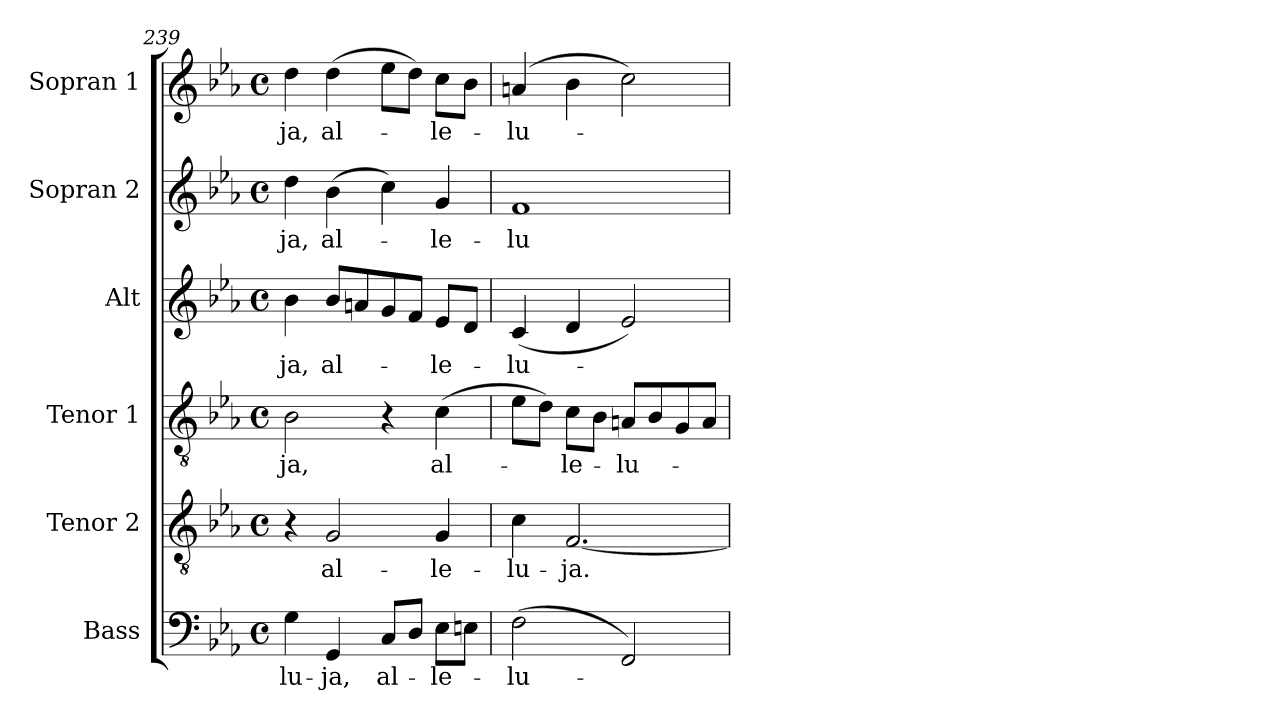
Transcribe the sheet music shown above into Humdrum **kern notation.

**kern	**text	**kern	**text	**kern	**text	**kern	**text	**kern	**text	**kern	**text
*part6	*part6	*part5	*part5	*part4	*part4	*part3	*part3	*part2	*part2	*part1	*part1
*staff6	*staff6	*staff5	*staff5	*staff4	*staff4	*staff3	*staff3	*staff2	*staff2	*staff1	*staff1
*I"Bass	*	*I"Tenor 2	*	*I"Tenor 1	*	*I"Alt	*	*I"Sopran 2	*	*I"Sopran 1	*
*I'B.	*	*I'T. 2	*	*I'T. 1	*	*I'A.	*	*I'S. 2	*	*I'S. 1	*
*clefF4	*	*clefGv2	*	*clefGv2	*	*clefG2	*	*clefG2	*	*clefG2	*
*k[b-e-a-]	*	*k[b-e-a-]	*	*k[b-e-a-]	*	*k[b-e-a-]	*	*k[b-e-a-]	*	*k[b-e-a-]	*
*E-:	*	*E-:	*	*E-:	*	*E-:	*	*E-:	*	*E-:	*
*M4/4	*	*M4/4	*	*M4/4	*	*M4/4	*	*M4/4	*	*M4/4	*
*met(c)	*	*met(c)	*	*met(c)	*	*met(c)	*	*met(c)	*	*met(c)	*
=239	=239	=239	=239	=239	=239	=239	=239	=239	=239	=239	=239
!	!LO:LY:b	!	!	!	!LO:LY:b	!	!LO:LY:b	!	!LO:LY:b	!	!LO:LY:b
4G\	-lu-	4r	.	2B-\	-ja,	4b-\	-ja,	4dd\	-ja,	4dd\	-ja,
!	!LO:LY:b	!	!LO:LY:b	!	!	!	!LO:LY:b	!	!LO:LY:b	!	!LO:LY:b
4GG/	-ja,	2G/	al-	.	.	8b-/L	al-	(>4b-\	al-	(>4dd\	al-
.	.	.	.	.	.	8an/	.	.	.	.	.
!	!LO:LY:b	!	!	!	!	!	!	!	!	!	!
8C/L	al-	.	.	4r	.	8g/	.	4cc\)	.	8ee-\L	.
8D/J	.	.	.	.	.	8f/J	.	.	.	8dd\J)	.
!	!LO:LY:b	!	!LO:LY:b	!	!LO:LY:b	!	!LO:LY:b	!	!LO:LY:b	!	!LO:LY:b
8E-\L	-le-	4G/	-le-	(>4c\	al-	8e-/L	-le-	4g/	-le-	8cc\L	-le-
8En\J	.	.	.	.	.	8d/J	.	.	.	8b-\J	.
=240	=240	=240	=240	=240	=240	=240	=240	=240	=240	=240	=240
!	!LO:LY:b	!	!LO:LY:b	!	!	!	!LO:LY:b	!	!LO:LY:b	!	!LO:LY:b
(>2F\	-lu-	4c\	-lu-	8e-\L	.	(<4c/	-lu-	1f	-lu-	(4an/	-lu-
.	.	.	.	8d\J)	.	.	.	.	.	.	.
!	!	!	!LO:LY:b	!	!LO:LY:b	!	!	!	!	!	!
.	.	[2.F/	-ja.	8c\L	-le-	4d/	.	.	.	4b-\	.
.	.	.	.	8B-\J	.	.	.	.	.	.	.
!	!	!	!	!	!LO:LY:b	!	!	!	!	!	!
2FF/)	.	.	.	8An/L	-lu-	2e-/)	.	.	.	2cc\)	.
.	.	.	.	8B-/	.	.	.	.	.	.	.
.	.	.	.	8G/	.	.	.	.	.	.	.
.	.	.	.	8A/J	.	.	.	.	.	.	.
=	=	=	=	=	=	=	=	=	=	=	=
*-	*-	*-	*-	*-	*-	*-	*-	*-	*-	*-	*-
